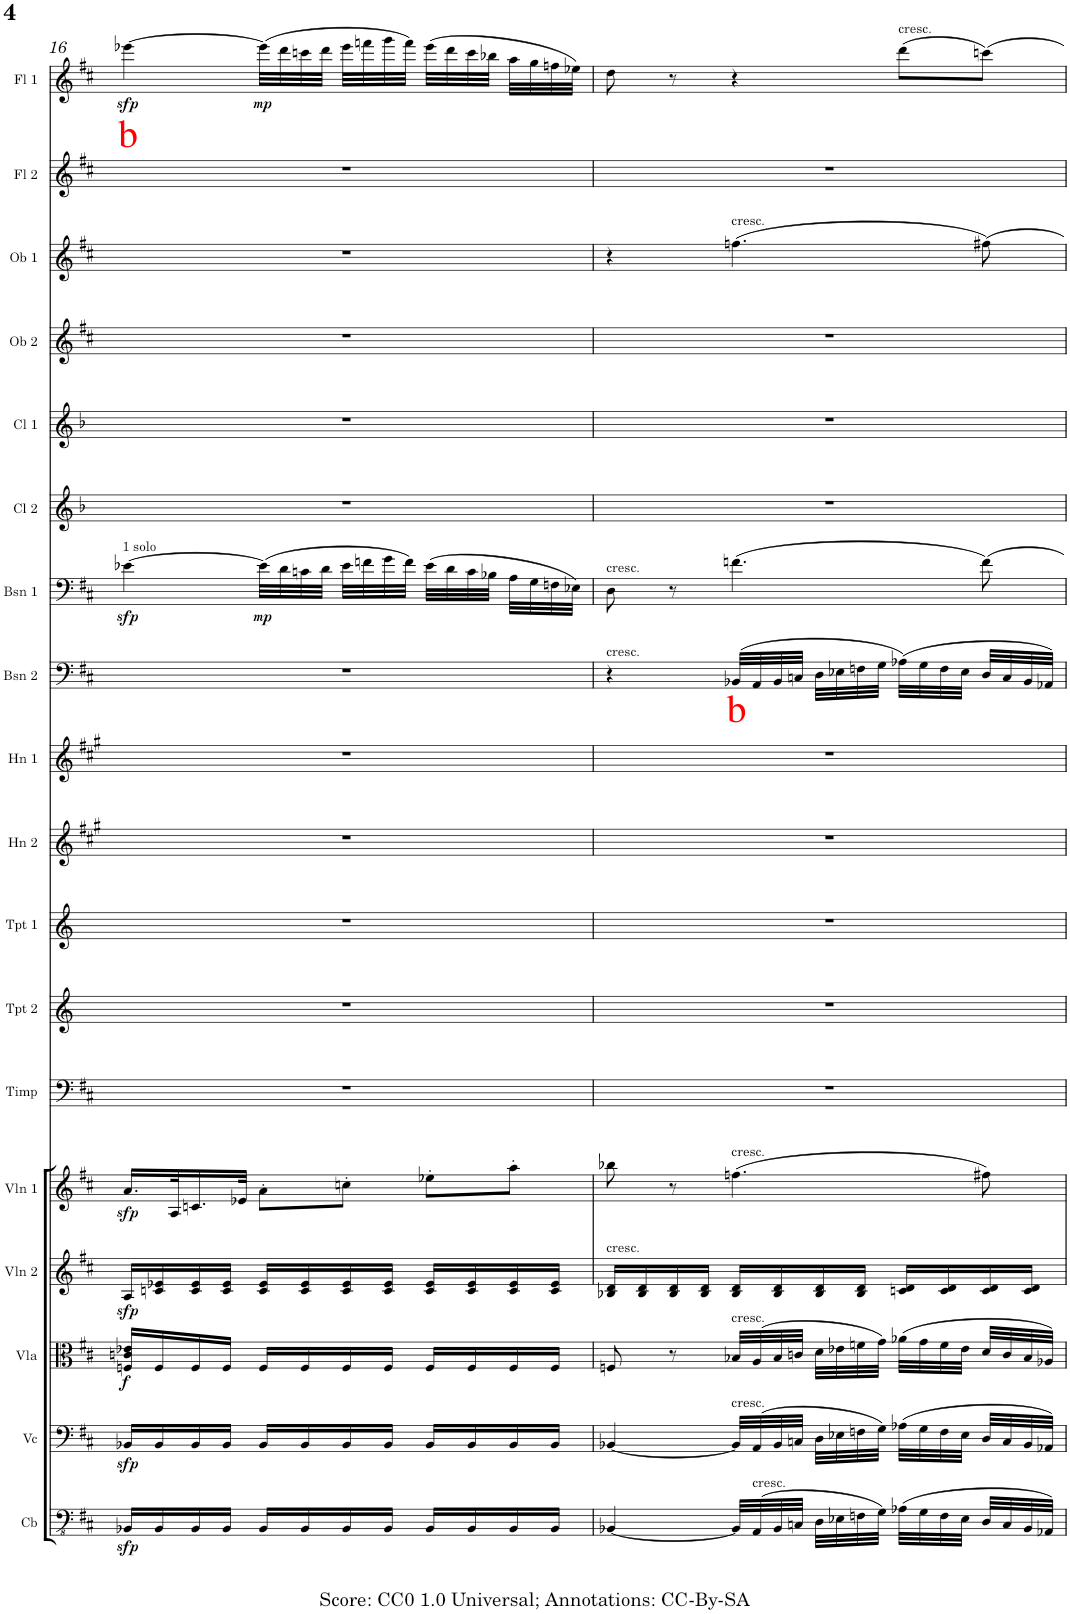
**kern	**dynam	**kern	**dynam	**kern	**dynam	**kern	**dynam	**kern	**dynam	**kern	**kern	**kern	**kern	**kern	**kern	**text	**kern	**dynam	**kern	**kern	**kern	**kern	**kern	**kern	**text	**dynam
*part18	*part18	*part17	*part17	*part16	*part16	*part15	*part15	*part14	*part14	*part13	*part12	*part11	*part10	*part9	*part8	*part8	*part7	*part7	*part6	*part5	*part4	*part3	*part2	*part1	*part1	*part1
*staff18	*staff18	*staff17	*staff17	*staff16	*staff16	*staff15	*staff15	*staff14	*staff14	*staff13	*staff12	*staff11	*staff10	*staff9	*staff8	*staff8	*staff7	*staff7	*staff6	*staff5	*staff4	*staff3	*staff2	*staff1	*staff1	*staff1
*I"Contrabass	*	*I"Violoncello	*	*I"Viola	*	*I"Violins 2	*	*I"Violins 1	*	*I"Timpani	*I"D Trumpet 2	*I"D Trumpet 1	*I"F Horn 2 (orig.  D)	*I"F Horn 1 (orig.  D)	*I"Bassoon 2	*	*I"Bassoon 1	*	*I"A Clarinet 2	*I"A Clarinet 1	*I"Oboe 2	*I"Oboe 1	*I"Flute 2	*I"Flute 1	*	*
*I'Cb	*	*I'Vc	*	*I'Vla	*	*I'Vln 2	*	*I'Vln 1	*	*I'Timp	*I'Tpt 2	*I'Tpt 1	*I'Hn 2	*I'Hn 1	*I'Bsn 2	*	*I'Bsn 1	*	*I'Cl 2	*I'Cl 1	*I'Ob 2	*I'Ob 1	*I'Fl 2	*I'Fl 1	*	*
!!LO:PB:g=z
*clefFv4	*	*clefF4	*	*clefC3	*	*clefG2	*	*clefG2	*	*clefF4	*clefG2	*clefG2	*clefG2	*clefG2	*clefF4	*	*clefF4	*	*clefG2	*clefG2	*clefG2	*clefG2	*clefG2	*clefG2	*	*
*	*	*	*	*	*	*	*	*	*	*	*Trd-1c-2	*Trd-1c-2	*Trd4c7	*Trd4c7	*	*	*	*	*Trd2c3	*Trd2c3	*	*	*	*	*	*
*k[f#c#]	*	*k[f#c#]	*	*k[f#c#]	*	*k[f#c#]	*	*k[f#c#]	*	*k[f#c#]	*k[]	*k[]	*k[f#c#g#]	*k[f#c#g#]	*k[f#c#]	*	*k[f#c#]	*	*k[b-]	*k[b-]	*k[f#c#]	*k[f#c#]	*k[f#c#]	*k[f#c#]	*	*
*M3/4	*	*M3/4	*	*M3/4	*	*M3/4	*	*M3/4	*	*M3/4	*M3/4	*M3/4	*M3/4	*M3/4	*M3/4	*	*M3/4	*	*M3/4	*M3/4	*M3/4	*M3/4	*M3/4	*M3/4	*	*
=16	=16	=16	=16	=16	=16	=16	=16	=16	=16	=16	=16	=16	=16	=16	=16	=16	=16	=16	=16	=16	=16	=16	=16	=16	=16	=16
!	!	!	!	!	!	!	!	!	!	!	!	!	!	!	!	!	!LO:TX:a:t=1 solo	!	!	!	!	!	!	!	!	!
!	!LO:DY:b	!	!LO:DY:b	!	!LO:DY:b	!	!LO:DY:b	!	!LO:DY:b	!	!	!	!	!	!	!	!	!LO:DY:b	!	!	!	!	!	!	!LO:LY:b:color=#FF0000	!LO:DY:b
16BBB-X/LL	sfp	16BB-X/LL	sfp	16Fn/ 16cn/ 16e-X/LL	f	16A/LL	sfp	16.a/LL	sfp	2.r	2.r	2.r	2.r	2.r	2.r	.	[4e-X\	sfp	2.r	2.r	2.r	2.r	2.r	[4eee-X\	b	sfp
16BBB-/	.	16BB-/	.	16F/	.	16cn/ 16e-X/	.	.	.	.	.	.	.	.	.	.	.	.	.	.	.	.	.	.	.	.
.	.	.	.	.	.	.	.	32A/K	.	.	.	.	.	.	.	.	.	.	.	.	.	.	.	.	.	.
16BBB-/	.	16BB-/	.	16F/	.	16c/ 16e-/	.	16.cn/	.	.	.	.	.	.	.	.	.	.	.	.	.	.	.	.	.	.
16BBB-/JJ	.	16BB-/JJ	.	16F/JJ	.	16c/ 16e-/JJ	.	.	.	.	.	.	.	.	.	.	.	.	.	.	.	.	.	.	.	.
.	.	.	.	.	.	.	.	32e-X/JJk	.	.	.	.	.	.	.	.	.	.	.	.	.	.	.	.	.	.
!	!	!	!	!	!	!	!	!	!	!	!	!	!	!	!	!	!	!LO:DY:b	!	!	!	!	!	!	!	!LO:DY:b
16BBB-/LL	.	16BB-/LL	.	16F/LL	.	16c/ 16e-/LL	.	8a'\L	.	.	.	.	.	.	.	.	(32e-\LLL]	mp	.	.	.	.	.	(32eee-\LLL]	.	mp
.	.	.	.	.	.	.	.	.	.	.	.	.	.	.	.	.	32d\	.	.	.	.	.	.	32ddd\	.	.
16BBB-/	.	16BB-/	.	16F/	.	16c/ 16e-/	.	.	.	.	.	.	.	.	.	.	32cn\	.	.	.	.	.	.	32cccn\	.	.
.	.	.	.	.	.	.	.	.	.	.	.	.	.	.	.	.	32d\JJJ	.	.	.	.	.	.	32ddd\JJJ	.	.
16BBB-/	.	16BB-/	.	16F/	.	16c/ 16e-/	.	8ccn'\J	.	.	.	.	.	.	.	.	32e-\LLL	.	.	.	.	.	.	32eee-\LLL	.	.
.	.	.	.	.	.	.	.	.	.	.	.	.	.	.	.	.	32fn\	.	.	.	.	.	.	32fffn\	.	.
16BBB-/JJ	.	16BB-/JJ	.	16F/JJ	.	16c/ 16e-/JJ	.	.	.	.	.	.	.	.	.	.	32g\	.	.	.	.	.	.	32ggg\	.	.
.	.	.	.	.	.	.	.	.	.	.	.	.	.	.	.	.	32f\JJJ)	.	.	.	.	.	.	32fff\JJJ)	.	.
16BBB-/LL	.	16BB-/LL	.	16F/LL	.	16c/ 16e-/LL	.	8ee-X'\L	.	.	.	.	.	.	.	.	(32e-\LLL	.	.	.	.	.	.	(32eee-\LLL	.	.
.	.	.	.	.	.	.	.	.	.	.	.	.	.	.	.	.	32d\	.	.	.	.	.	.	32ddd\	.	.
16BBB-/	.	16BB-/	.	16F/	.	16c/ 16e-/	.	.	.	.	.	.	.	.	.	.	32c\	.	.	.	.	.	.	32ccc\	.	.
.	.	.	.	.	.	.	.	.	.	.	.	.	.	.	.	.	32B-X\JJJ	.	.	.	.	.	.	32bb-X\JJJ	.	.
16BBB-/	.	16BB-/	.	16F/	.	16c/ 16e-/	.	8aa'\J	.	.	.	.	.	.	.	.	32A\LLL	.	.	.	.	.	.	32aa\LLL	.	.
.	.	.	.	.	.	.	.	.	.	.	.	.	.	.	.	.	32G\	.	.	.	.	.	.	32gg\	.	.
16BBB-/JJ	.	16BB-/JJ	.	16F/JJ	.	16c/ 16e-/JJ	.	.	.	.	.	.	.	.	.	.	32Fn\	.	.	.	.	.	.	32ffn\	.	.
.	.	.	.	.	.	.	.	.	.	.	.	.	.	.	.	.	32E-X\JJJ)	.	.	.	.	.	.	32ee-X\JJJ)	.	.
=17	=17	=17	=17	=17	=17	=17	=17	=17	=17	=17	=17	=17	=17	=17	=17	=17	=17	=17	=17	=17	=17	=17	=17	=17	=17	=17
!	!	!	!	!	!	!	!	!	!	!	!	!	!	!	!	!	!LO:TX:a:t=cresc.	!	!	!	!	!	!	!	!	!
!	!	!	!	!	!	!	!	!	!	!	!	!	!	!	!LO:TX:a:t=cresc.	!	!	!	!	!	!	!	!	!	!	!
!	!	!	!	!	!	!LO:TX:a:t=cresc.	!	!	!	!	!	!	!	!	!	!	!	!	!	!	!	!	!	!	!	!
[4BBB-X/	.	[4BB-X/	.	8Fn/	.	16B-X/ 16d/LL	.	8bb-X\	.	2.r	2.r	2.r	2.r	2.r	4r	.	8D\	.	2.r	2.r	2.r	4r	2.r	8dd\	.	.
.	.	.	.	.	.	16B-/ 16d/	.	.	.	.	.	.	.	.	.	.	.	.	.	.	.	.	.	.	.	.
.	.	.	.	8r	.	16B-/ 16d/	.	8r	.	.	.	.	.	.	.	.	8r	.	.	.	.	.	.	8r	.	.
.	.	.	.	.	.	16B-/ 16d/JJ	.	.	.	.	.	.	.	.	.	.	.	.	.	.	.	.	.	.	.	.
!	!	!	!	!	!	!	!	!	!	!	!	!	!	!	!	!	!	!	!	!	!	!LO:TX:a:t=cresc.	!	!	!	!
!	!	!	!	!	!	!	!	!LO:TX:a:t=cresc.	!	!	!	!	!	!	!	!	!	!	!	!	!	!	!	!	!	!
!	!	!	!	!LO:TX:a:t=cresc.	!	!	!	!	!	!	!	!	!	!	!	!	!	!	!	!	!	!	!	!	!	!
!	!	!LO:TX:a:t=cresc.	!	!	!	!	!	!	!	!	!	!	!	!	!	!	!	!	!	!	!	!	!	!	!	!
!	!	!	!	!	!	!	!	!	!	!	!	!	!	!	!	!LO:LY:b:color=#FF0000	!	!	!	!	!	!	!	!	!	!
32BBB-/LLL]	.	32BB-/LLL]	.	32B-X/LLL	.	16B-/ 16d/LL	.	(4.ffn\	.	.	.	.	.	.	(32BB-X/LLL	b	(4.fn\	.	.	.	.	(4.ffn\	.	4r	.	.
!LO:TX:a:t=cresc.	!	!	!	!	!	!	!	!	!	!	!	!	!	!	!	!	!	!	!	!	!	!	!	!	!	!
(32AAA/	.	(32AA/	.	(32A/	.	.	.	.	.	.	.	.	.	.	32AA/	.	.	.	.	.	.	.	.	.	.	.
32BBB-/	.	32BB-/	.	32B-/	.	16B-/ 16d/	.	.	.	.	.	.	.	.	32BB-/	.	.	.	.	.	.	.	.	.	.	.
32CCn/JJJ	.	32Cn/JJJ	.	32cn/JJJ	.	.	.	.	.	.	.	.	.	.	32Cn/JJJ	.	.	.	.	.	.	.	.	.	.	.
32DD\LLL	.	32D\LLL	.	32d\LLL	.	16B-/ 16d/	.	.	.	.	.	.	.	.	32D\LLL	.	.	.	.	.	.	.	.	.	.	.
32EE-X\	.	32E-X\	.	32e-X\	.	.	.	.	.	.	.	.	.	.	32E-X\	.	.	.	.	.	.	.	.	.	.	.
32FFn\	.	32Fn\	.	32fn\	.	16B-/ 16d/JJ	.	.	.	.	.	.	.	.	32Fn\	.	.	.	.	.	.	.	.	.	.	.
32GG\JJJ)	.	32G\JJJ)	.	32g\JJJ)	.	.	.	.	.	.	.	.	.	.	32G\JJJ	.	.	.	.	.	.	.	.	.	.	.
!	!	!	!	!	!	!	!	!	!	!	!	!	!	!	!	!	!	!	!	!	!	!	!	!LO:TX:a:t=cresc.	!	!
(32AA-X\LLL	.	(32A-X\LLL	.	(32a-X\LLL	.	16cn/ 16d/LL	.	.	.	.	.	.	.	.	(32A-X\LLL)	.	.	.	.	.	.	.	.	(8ddd\L	.	.
32GG\	.	32G\	.	32g\	.	.	.	.	.	.	.	.	.	.	32G\	.	.	.	.	.	.	.	.	.	.	.
32FF\	.	32F\	.	32f\	.	16c/ 16d/	.	.	.	.	.	.	.	.	32F\	.	.	.	.	.	.	.	.	.	.	.
32EE-\JJJ	.	32E-\JJJ	.	32e-\JJJ	.	.	.	.	.	.	.	.	.	.	32E-\JJJ	.	.	.	.	.	.	.	.	.	.	.
32DD/LLL	.	32D/LLL	.	32d/LLL	.	16c/ 16d/	.	8ff#X\)	.	.	.	.	.	.	32D/LLL	.	8f\)	.	.	.	.	8ff#X\)	.	8cccn\J)	.	.
32CC/	.	32C/	.	32c/	.	.	.	.	.	.	.	.	.	.	32C/	.	.	.	.	.	.	.	.	.	.	.
32BBB-/	.	32BB-/	.	32B-/	.	16c/ 16d/JJ	.	.	.	.	.	.	.	.	32BB-/	.	.	.	.	.	.	.	.	.	.	.
32AAA-X/JJJ)	.	32AA-X/JJJ)	.	32A-X/JJJ)	.	.	.	.	.	.	.	.	.	.	32AA-X/JJJ)	.	.	.	.	.	.	.	.	.	.	.
=	=	=	=	=	=	=	=	=	=	=	=	=	=	=	=	=	=	=	=	=	=	=	=	=	=	=
*-	*-	*-	*-	*-	*-	*-	*-	*-	*-	*-	*-	*-	*-	*-	*-	*-	*-	*-	*-	*-	*-	*-	*-	*-	*-	*-
